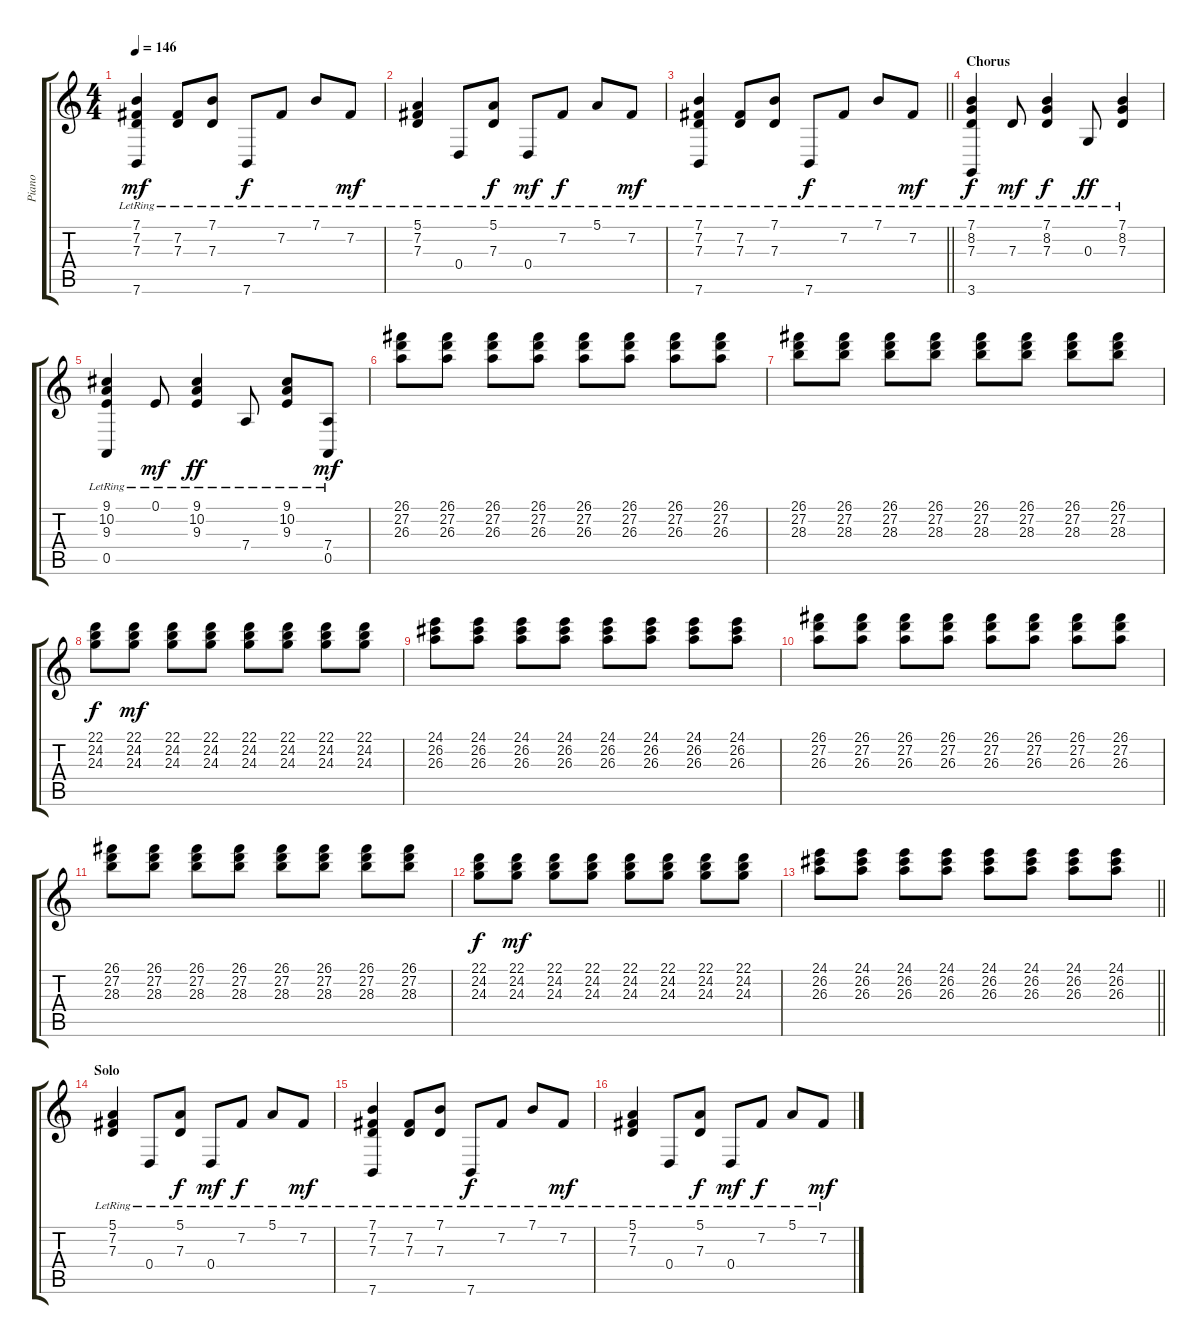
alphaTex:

\track ("Piano" "Piano") {instrument acousticgrandpiano}
\staff {score tabs}
\tuning (E4 B3 G3 D3 A2 E2) {hide}
\ts (4 4)
\tempo 146
\clef g2
\ks c
(7.1{lr} 7.2{lr} 7.3{lr} 7.6{lr}).4{dy mf} (7.2{lr} 7.3{lr}).8 (7.1{lr} 7.3{lr}).8 7.6{lr}.8{dy f} 7.2{lr}.8 7.1{lr}.8 7.2{lr}.8{dy mf} |
(5.1{lr} 7.2{lr} 7.3{lr}).4 0.4{lr}.8 (5.1{lr} 7.3{lr}).8{dy f} 0.4{lr}.8{dy mf} 7.2{lr}.8{dy f} 5.1{lr}.8 7.2{lr}.8{dy mf} |
\barLineRight lightlight
(7.1{lr} 7.2{lr} 7.3{lr} 7.6{lr}).4 (7.2{lr} 7.3{lr}).8 (7.1{lr} 7.3{lr}).8 7.6{lr}.8{dy f} 7.2{lr}.8 7.1{lr}.8 7.2{lr}.8{dy mf} |
\section ("" "Chorus")
(7.1{lr} 8.2{lr} 7.3{lr} 3.6{lr}).4{dy f} 7.3{lr}.8{dy mf} (7.1{lr} 8.2{lr} 7.3{lr}).4{dy f} 0.3{lr}.8{dy ff} (7.1{lr} 8.2{lr} 7.3{lr}).4 |
(9.1{lr} 10.2{lr} 9.3{lr} 0.5{lr}).4 0.1{lr}.8{dy mf} (9.1{lr} 10.2{lr} 9.3{lr}).4{dy ff} 7.4{lr}.8 (9.1{lr} 10.2{lr} 9.3{lr}).8 (7.4{lr} 0.5{lr}).8{dy mf} |
(26.1 27.2 26.3).8 (26.1 27.2 26.3).8 (26.1 27.2 26.3).8 (26.1 27.2 26.3).8 (26.1 27.2 26.3).8 (26.1 27.2 26.3).8 (26.1 27.2 26.3).8 (26.1 27.2 26.3).8 |
(26.1 27.2 28.3).8 (26.1 27.2 28.3).8 (26.1 27.2 28.3).8 (26.1 27.2 28.3).8 (26.1 27.2 28.3).8 (26.1 27.2 28.3).8 (26.1 27.2 28.3).8 (26.1 27.2 28.3).8 |
(22.1 24.2 24.3).8{dy f} (22.1 24.2 24.3).8{dy mf} (22.1 24.2 24.3).8 (22.1 24.2 24.3).8 (22.1 24.2 24.3).8 (22.1 24.2 24.3).8 (22.1 24.2 24.3).8 (22.1 24.2 24.3).8 |
(24.1 26.2 26.3).8 (24.1 26.2 26.3).8 (24.1 26.2 26.3).8 (24.1 26.2 26.3).8 (24.1 26.2 26.3).8 (24.1 26.2 26.3).8 (24.1 26.2 26.3).8 (24.1 26.2 26.3).8 |
(26.1 27.2 26.3).8 (26.1 27.2 26.3).8 (26.1 27.2 26.3).8 (26.1 27.2 26.3).8 (26.1 27.2 26.3).8 (26.1 27.2 26.3).8 (26.1 27.2 26.3).8 (26.1 27.2 26.3).8 |
(26.1 27.2 28.3).8 (26.1 27.2 28.3).8 (26.1 27.2 28.3).8 (26.1 27.2 28.3).8 (26.1 27.2 28.3).8 (26.1 27.2 28.3).8 (26.1 27.2 28.3).8 (26.1 27.2 28.3).8 |
(22.1 24.2 24.3).8{dy f} (22.1 24.2 24.3).8{dy mf} (22.1 24.2 24.3).8 (22.1 24.2 24.3).8 (22.1 24.2 24.3).8 (22.1 24.2 24.3).8 (22.1 24.2 24.3).8 (22.1 24.2 24.3).8 |
\barLineRight lightlight
(24.1 26.2 26.3).8 (24.1 26.2 26.3).8 (24.1 26.2 26.3).8 (24.1 26.2 26.3).8 (24.1 26.2 26.3).8 (24.1 26.2 26.3).8 (24.1 26.2 26.3).8 (24.1 26.2 26.3).8 |
\section ("" "Solo")
(5.1{lr} 7.2{lr} 7.3{lr}).4 0.4{lr}.8 (5.1{lr} 7.3{lr}).8{dy f} 0.4{lr}.8{dy mf} 7.2{lr}.8{dy f} 5.1{lr}.8 7.2{lr}.8{dy mf} |
(7.1{lr} 7.2{lr} 7.3{lr} 7.6{lr}).4 (7.2{lr} 7.3{lr}).8 (7.1{lr} 7.3{lr}).8 7.6{lr}.8{dy f} 7.2{lr}.8 7.1{lr}.8 7.2{lr}.8{dy mf} |
(5.1{lr} 7.2{lr} 7.3{lr}).4 0.4{lr}.8 (5.1{lr} 7.3{lr}).8{dy f} 0.4{lr}.8{dy mf} 7.2{lr}.8{dy f} 5.1{lr}.8 7.2{lr}.8{dy mf}
